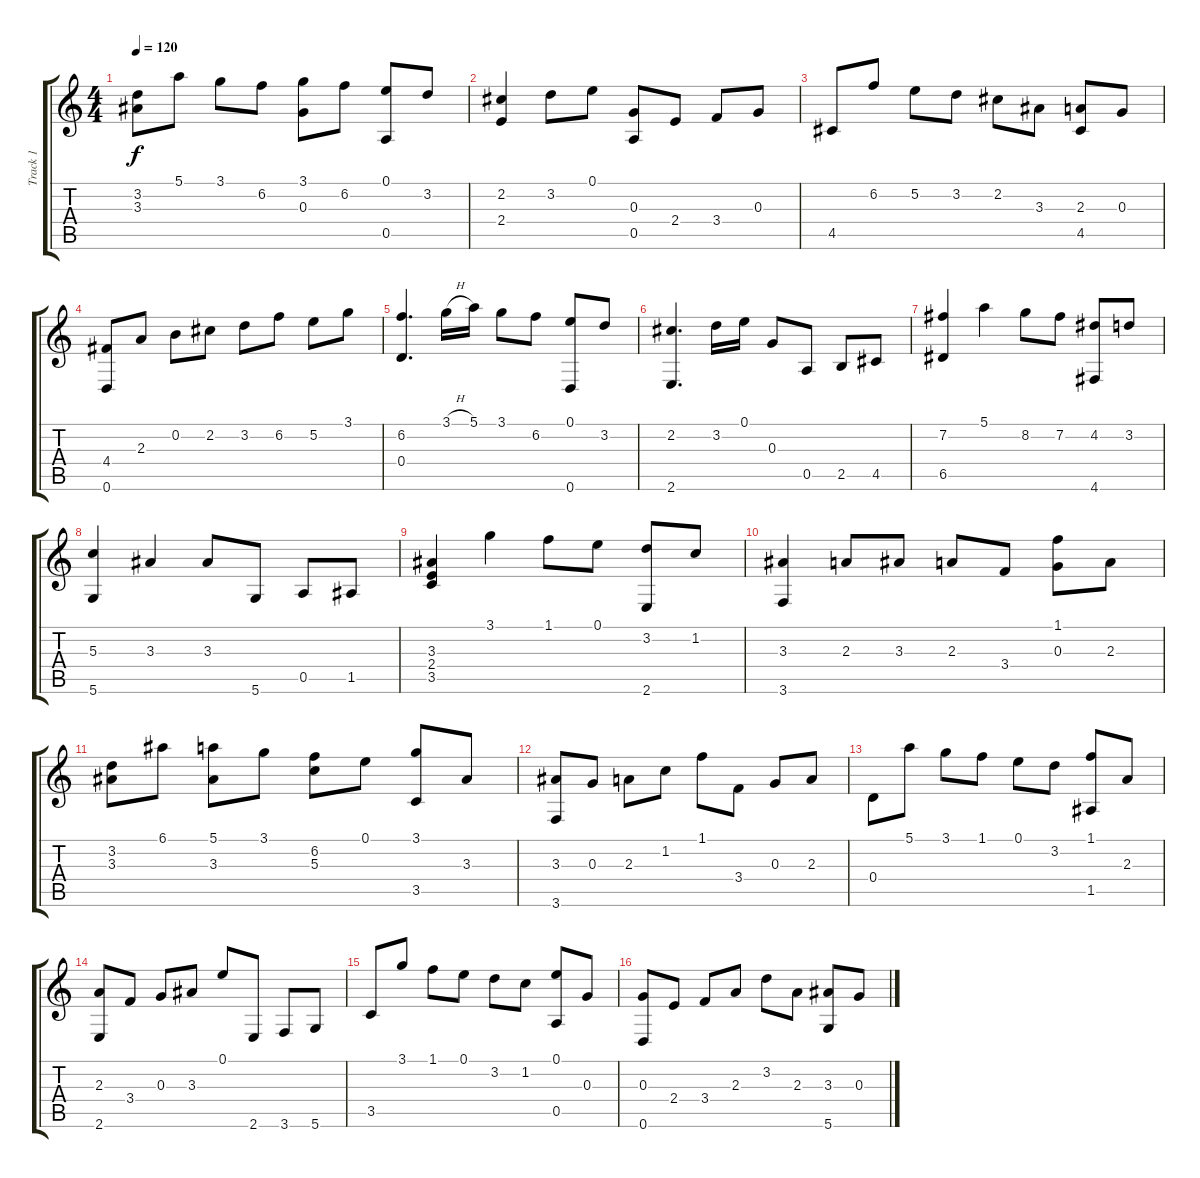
\track ("Track 1" "Track 1") {instrument acousticguitarsteel}
\staff {score tabs}
\tuning (E4 B3 G3 D3 A2 D2) {hide}
\ts (4 4)
\tempo 120
\clef g2
\ks c
(3.2 3.3).8{dy f} 5.1.8 3.1.8 6.2.8 (3.1 0.3).8 6.2.8 (0.1 0.5).8 3.2.8 |
(2.2 2.4).4 3.2.8 0.1.8 (0.3 0.5).8 2.4.8 3.4.8 0.3.8 |
4.5.8 6.2.8 5.2.8 3.2.8 2.2.8 3.3.8 (2.3 4.5).8 0.3.8 |
(4.4 0.6).8 2.3.8 0.2.8 2.2.8 3.2.8 6.2.8 5.2.8 3.1.8 |
(6.2 0.4).4{d} 3.1{h}.16 5.1.16 3.1.8 6.2.8 (0.1 0.6).8 3.2.8 |
(2.2 2.6).4{d} 3.2.16 0.1.16 0.3.8 0.5.8 2.5.8 4.5.8 |
(7.2 6.5).4 5.1.4 8.2.8 7.2.8 (4.2 4.6).8 3.2.8 |
(5.3 5.6).4 3.3.4 3.3.8 5.6.8 0.5.8 1.5.8 |
(3.3 2.4 3.5).4 3.1.4 1.1.8 0.1.8 (3.2 2.6).8 1.2.8 |
(3.3 3.6).4 2.3.8 3.3.8 2.3.8 3.4.8 (1.1 0.3).8 2.3.8 |
(3.2 3.3).8 6.1.8 (5.1 3.3).8 3.1.8 (6.2 5.3).8 0.1.8 (3.1 3.5).8 3.3.8 |
(3.3 3.6).8 0.3.8 2.3.8 1.2.8 1.1.8 3.4.8 0.3.8 2.3.8 |
0.4.8 5.1.8 3.1.8 1.1.8 0.1.8 3.2.8 (1.1 1.5).8 2.3.8 |
(2.3 2.6).8 3.4.8 0.3.8 3.3.8 0.1.8 2.6.8 3.6.8 5.6.8 |
3.5.8 3.1.8 1.1.8 0.1.8 3.2.8 1.2.8 (0.1 0.5).8 0.3.8 |
(0.3 0.6).8 2.4.8 3.4.8 2.3.8 3.2.8 2.3.8 (3.3 5.6).8 0.3.8
